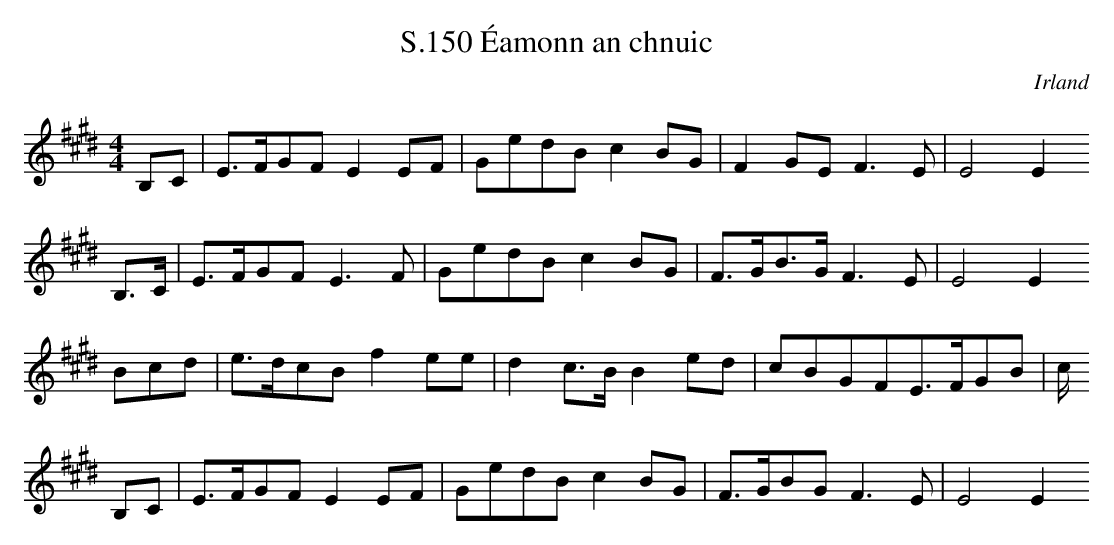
X:1
T: Éamonn an chnuic, S.150
O: Irland
M: 4/4
L: 1/16
K: E
B,2C2 | E3FG2F2E4E2F2 | G2e2d2B2c4B2G2 | F4G2E2F6E2 | E8E4
B,3C | E3FG2F2E6F2 | G2e2d2B2c4B2G2 | F3GB3GF6E2 | E8E4
B2c2d2 | e3dc2B2f4e2e2 | d4c3BB4e2d2 | c2B2G2F2E3FG2B2 | c
B,2C2 | E3FG2F2E4E2F2 | G2e2d2B2c4B2G2 | F3GB2G2F6E2 | E8E4
